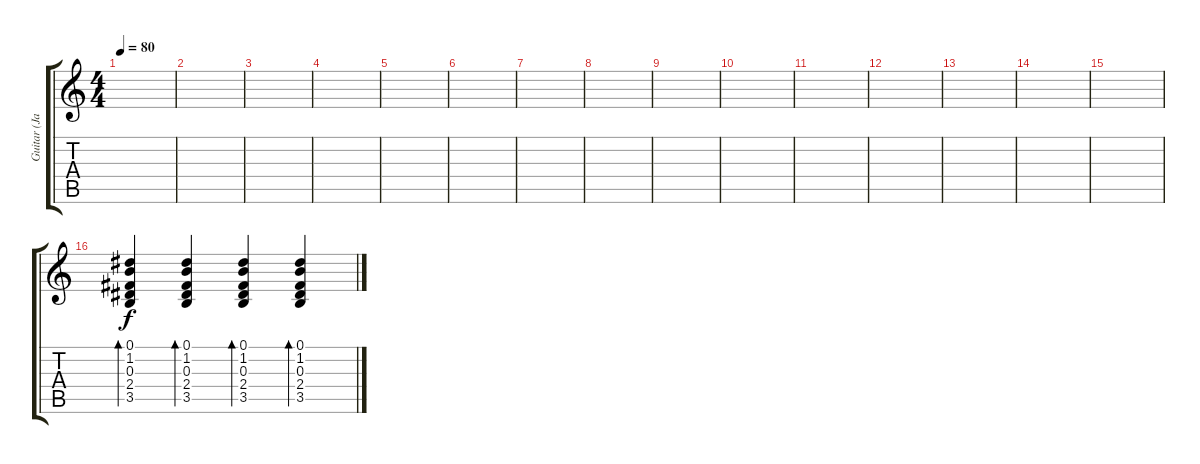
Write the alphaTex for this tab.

\track ("Guitar (James Root)" "Guitar (Ja") {instrument acousticguitarsteel}
\staff {score tabs}
\tuning (Eb4 Bb3 Gb3 Db3 Ab2 Eb2) {hide}
\ts (4 4)
\tempo 80
\clef g2
\ks c
|
|
|
|
|
|
|
|
|
|
|
|
|
|
|
(0.1 1.2 0.3 2.4 3.5).4{bd 30} (0.1 1.2 0.3 2.4 3.5).4{bd 30} (0.1 1.2 0.3 2.4 3.5).4{bd 30} (0.1 1.2 0.3 2.4 3.5).4{bd 30}
